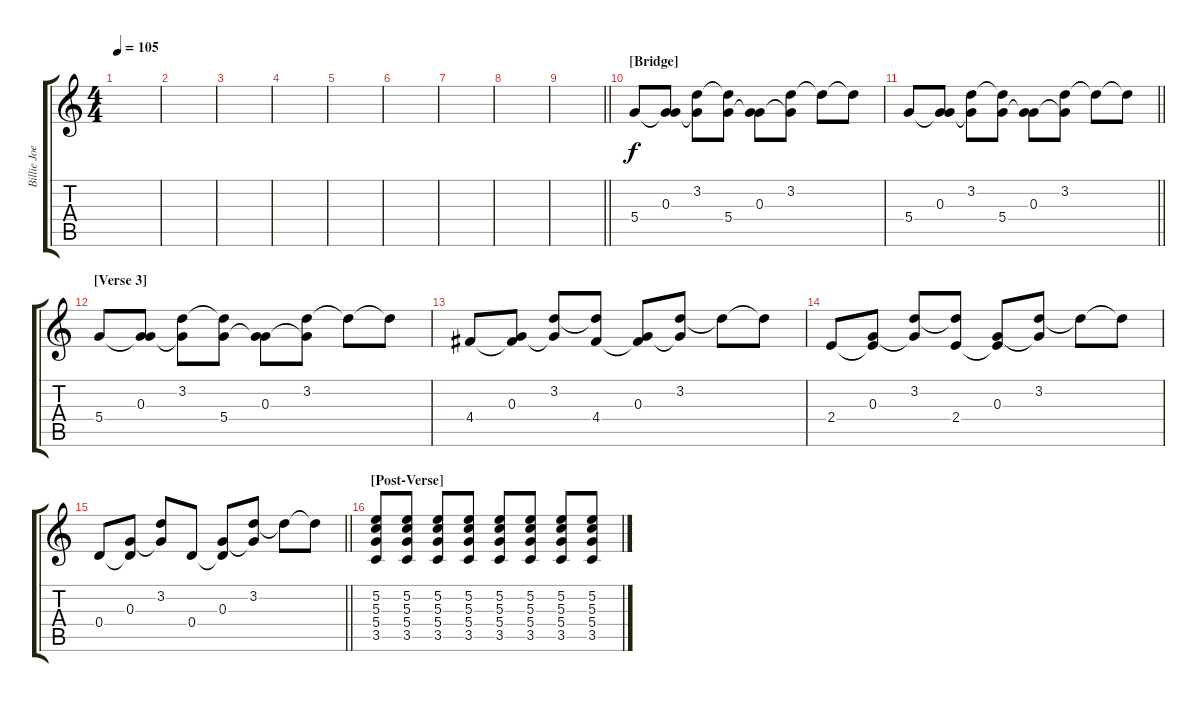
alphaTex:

\track ("Billie Joe Armstrong" "Billie Joe") {instrument distortionguitar}
\staff {score tabs}
\tuning (E4 B3 G3 D3 A2 E2) {hide}
\ts (4 4)
\tempo 105
\clef g2
\ks c
|
|
|
|
|
|
|
|
\barLineRight lightlight
|
\section ("" "[Bridge]")
5.4.8 (0.3 5.4{t}).8 (3.2 0.3{t}).8 (3.2{t} 5.4).8 (0.3 5.4{t}).8 (3.2 0.3{t}).8 3.2{t}.8 3.2{t}.8 |
\barLineRight lightlight
5.4.8 (0.3 5.4{t}).8 (3.2 0.3{t}).8 (3.2{t} 5.4).8 (0.3 5.4{t}).8 (3.2 0.3{t}).8 3.2{t}.8 3.2{t}.8 |
\section ("" "[Verse 3]")
5.4.8 (0.3 5.4{t}).8 (3.2 0.3{t}).8 (3.2{t} 5.4).8 (0.3 5.4{t}).8 (3.2 0.3{t}).8 3.2{t}.8 3.2{t}.8 |
4.4.8 (0.3 4.4{t}).8 (3.2 0.3{t}).8 (3.2{t} 4.4).8 (0.3 4.4{t}).8 (3.2 0.3{t}).8 3.2{t}.8 3.2{t}.8 |
2.4.8 (0.3 2.4{t}).8 (3.2 0.3{t}).8 (3.2{t} 2.4).8 (0.3 2.4{t}).8 (3.2 0.3{t}).8 3.2{t}.8 3.2{t}.8 |
\barLineRight lightlight
0.4.8 (0.3 0.4{t}).8 (3.2 0.3{t}).8 0.4.8 (0.3 0.4{t}).8 (3.2 0.3{t}).8 3.2{t}.8 3.2{t}.8 |
\section ("" "[Post-Verse]")
(5.2 5.3 5.4 3.5).8 (5.2 5.3 5.4 3.5).8 (5.2 5.3 5.4 3.5).8 (5.2 5.3 5.4 3.5).8 (5.2 5.3 5.4 3.5).8 (5.2 5.3 5.4 3.5).8 (5.2 5.3 5.4 3.5).8 (5.2 5.3 5.4 3.5).8
